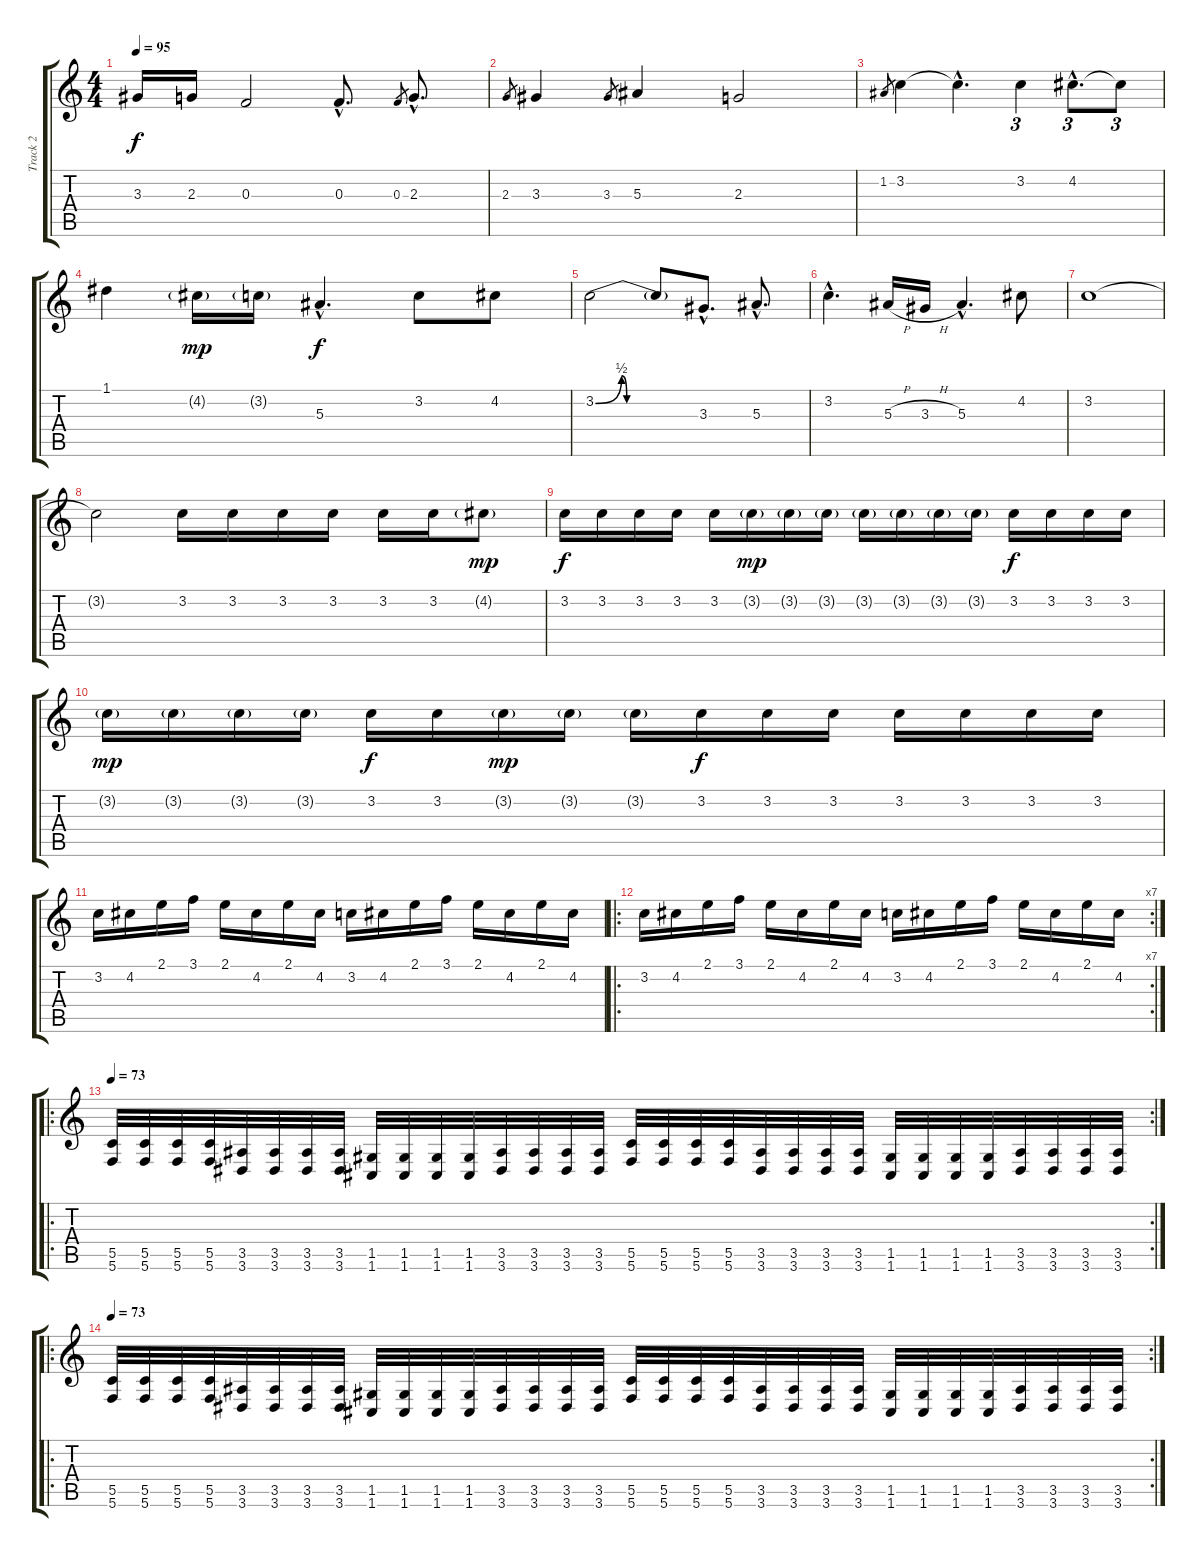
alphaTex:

\track ("Track 2" "Track 2") {instrument overdrivenguitar}
\staff {score tabs}
\tuning (D4 A3 F3 C3 G2 C2) {hide}
\ts (4 4)
\tempo 95
\clef g2
\ks c
3.3.16{dy f} 2.3.16 0.3.2 0.3{hac}.8{d} 0.3.8{gr} 2.3{hac}.8{d} |
2.3.8{gr} 3.3.4 3.3.8{gr} 5.3.4 2.3.2 |
1.2.8{gr} 3.2.4 3.2{hac t}.4{d} 3.2.4{tu (3 2)} 4.2{hac}.8{d tu (3 2)} 4.2{t}.8{tu (3 2)} |
1.1.4 4.2{g}.16{dy mp} 3.2{g}.16 5.3{hac}.4{d dy f} 3.2.8 4.2.8 |
3.2{be (custom 0 0 15 2 18 0 20 0 23 0 30 0 45 0 60 0)}.2 3.2{t}.8 3.3{hac}.8{d} 5.3{hac}.8{d} |
3.2{hac}.4{d} 5.3{h}.16 3.3{h}.16 5.3{hac}.4{d} 4.2.8 |
3.2.1{volume 4} |
3.2{t}.2 3.2.16 3.2.16 3.2.16 3.2.16 3.2.16 3.2.16 4.2{g}.8{dy mp} |
3.2.16{dy f} 3.2.16 3.2.16 3.2.16 3.2.16 3.2{g}.16{dy mp} 3.2{g}.16 3.2{g}.16 3.2{g}.16 3.2{g}.16 3.2{g}.16 3.2{g}.16 3.2.16{dy f} 3.2.16 3.2.16 3.2.16 |
3.2{g}.16{dy mp} 3.2{g}.16 3.2{g}.16 3.2{g}.16 3.2.16{dy f} 3.2.16 3.2{g}.16{dy mp} 3.2{g}.16 3.2{g}.16 3.2.16{dy f} 3.2.16 3.2.16{volume 10} 3.2.16 3.2.16 3.2.16 3.2.16 |
3.2.16 4.2.16 2.1.16 3.1.16 2.1.16 4.2.16 2.1.16 4.2.16 3.2.16 4.2.16 2.1.16 3.1.16 2.1.16 4.2.16 2.1.16 4.2.16 |
\ro
\rc 7
3.2.16 4.2.16 2.1.16 3.1.16 2.1.16 4.2.16 2.1.16 4.2.16 3.2.16 4.2.16 2.1.16 3.1.16 2.1.16 4.2.16 2.1.16 4.2.16 |
\ro
\rc 2
\tempo 73
(5.5 5.6).32{volume 10} (5.5 5.6).32 (5.5 5.6).32 (5.5 5.6).32 (3.5 3.6).32 (3.5 3.6).32 (3.5 3.6).32 (3.5 3.6).32 (1.5 1.6).32 (1.5 1.6).32 (1.5 1.6).32 (1.5 1.6).32 (3.5 3.6).32 (3.5 3.6).32 (3.5 3.6).32 (3.5 3.6).32 (5.5 5.6).32 (5.5 5.6).32 (5.5 5.6).32 (5.5 5.6).32 (3.5 3.6).32 (3.5 3.6).32 (3.5 3.6).32 (3.5 3.6).32 (1.5 1.6).32 (1.5 1.6).32 (1.5 1.6).32 (1.5 1.6).32 (3.5 3.6).32 (3.5 3.6).32 (3.5 3.6).32 (3.5 3.6).32 |
\ro
\rc 2
\tempo 73
(5.5 5.6).32{volume 10} (5.5 5.6).32 (5.5 5.6).32 (5.5 5.6).32 (3.5 3.6).32 (3.5 3.6).32 (3.5 3.6).32 (3.5 3.6).32 (1.5 1.6).32 (1.5 1.6).32 (1.5 1.6).32 (1.5 1.6).32 (3.5 3.6).32 (3.5 3.6).32 (3.5 3.6).32 (3.5 3.6).32 (5.5 5.6).32 (5.5 5.6).32 (5.5 5.6).32 (5.5 5.6).32 (3.5 3.6).32 (3.5 3.6).32 (3.5 3.6).32 (3.5 3.6).32 (1.5 1.6).32 (1.5 1.6).32 (1.5 1.6).32 (1.5 1.6).32 (3.5 3.6).32 (3.5 3.6).32 (3.5 3.6).32 (3.5 3.6).32
